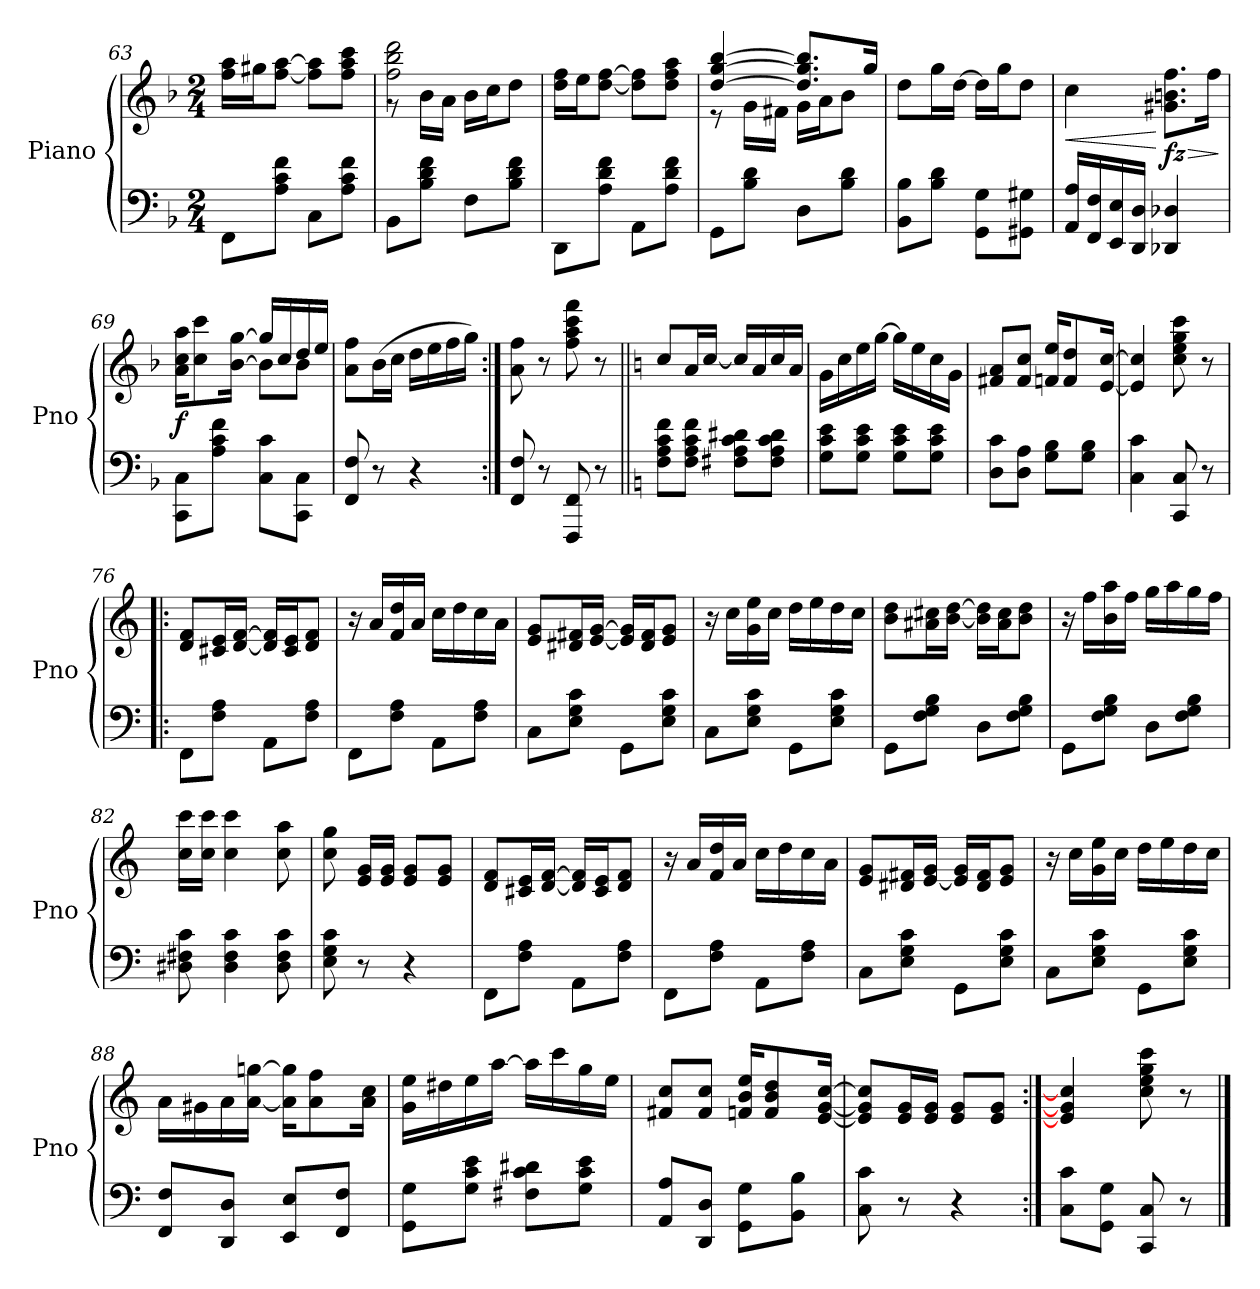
**kern	**kern	**dynam
*part1	*part1	*part1
*staff2	*staff1	*staff1/2
*I"Piano	*	*
*I'Pno	*	*
*clefF4	*clefG2	*
*k[b-]	*k[b-]	*
*M2/4	*M2/4	*
=63	=63	=63
8FFL	16ff 16aaLL	.
.	16gg#XJ	.
8A 8c 8fJ	[8ff [8aaJ	.
8CL	8ff] 8aa]L	.
8A 8c 8fJ	8ff 8aa 8cccJ	.
=64	=64	=64
*	*^	*
8BB-L	2ff\ 2bb-\ 2ddd\	8rg	.
8B- 8d 8fJ	.	16b-LL	.
.	.	16aJJ	.
8FL	.	16b-LL	.
.	.	16ccJ	.
8B- 8d 8fJ	.	8ddJ	.
*	*v	*v	*
=65	=65	=65
8DDL	16dd 16ffLL	.
.	16eeJ	.
8A 8d 8fJ	[8dd [8ffJ	.
8AAL	8dd] 8ff]L	.
8A 8d 8fJ	8dd 8ff 8aaJ	.
=66	=66	=66
*	*^	*
8GGL	[4dd [4gg [4bb-	8r	.
8B- 8dJ	.	16gLL	.
.	.	16f#XJJ	.
8DL	8.dd] 8.gg] 8.bb-]L	16gLL	.
.	.	16aJ	.
8B- 8dJ	.	8b-J	.
.	16ggJk	.	.
*	*v	*v	*
=67	=67	=67
8BB- 8B-L	8ddL	.
8B- 8dJ	16ggL	.
.	[16ddJJ	.
8GG\ 8G\L	16ddLL]	.
.	16ggJ	.
8GG#X\ 8G#X\J	8ddJ	.
=68	=68	=68
16AA 16ALL	4cc	<
16FF 16F	.	.
16EE 16E	.	.
16DD 16DJJ	.	.
4DD-X 4D-X	8.g#X 8.bn 8.ffL	[ > fz
.	16ffJk	.
.	.	]
=69	=69	=69
*	*^	*
8CC 8CL	16a 16cc 16aaKL	4ryy	f
.	8cc 8ccc	.	.
8A 8c 8fJ	.	.	.
.	[16b- [16ggJk	.	.
8C\ 8c\L	16ggLL]	8b-L]	.
.	16cc	.	.
8CC\ 8C\J	16dd	8b-J	.
.	16eeJJ	.	.
*	*v	*v	*
=70	=70	=70
8FF 8F	8a 8ffL	.
8r	(16b-L	.
.	16ccJJ	.
4r	16ddLL	.
.	16ee	.
.	16ff	.
.	16ggJJ)	.
=71:|!	=71:|!	=71:|!
8FF 8F	8a 8ff	.
8r	8r	.
8FFF 8FF	8ff 8aa 8ccc 8fff	.
8r	8r	.
=72||	=72||	=72||
*k[]	*k[]	*
8F 8A 8c 8fL	8cc/L	.
8F 8A 8c 8fJ	16a/L	.
.	[16cc/JJ	.
8F#X 8A 8c 8d#XL	16cc/LL]	.
.	16a/	.
8F# 8A 8c 8d#J	16cc/	.
.	16a/JJ	.
=73	=73	=73
8G 8c 8eL	16gLL	.
.	16cc	.
8G 8c 8eJ	16ee	.
.	[16ggJJ	.
8G 8c 8eL	16ggLL]	.
.	16ee	.
8G 8c 8eJ	16cc	.
.	16gJJ	.
=74	=74	=74
8D 8cL	8f#X 8aL	.
8D 8AJ	8f# 8ccJ	.
8G 8BL	16fn 16eeKL	.
.	8f 8dd	.
8G 8BJ	.	.
.	[16e [16ccJk	.
=75	=75	=75
4C 4c	4e] 4cc]	.
8CC 8C	8cc 8ee 8gg 8ccc	.
8r	8r	.
=76!|:	=76!|:	=76!|:
8FF\L	8d 8fL	.
8F\ 8A\J	16c#X 16eL	.
.	[16d [16fJJ	.
8AAL	16d] 16f]LL	.
.	16c# 16eJ	.
8F 8AJ	8d 8fJ	.
=77	=77	=77
8FF\L	16r	.
.	16aLL	.
8F\ 8A\J	16f 16dd	.
.	16aJJ	.
8AAL	16ccLL	.
.	16dd	.
8F 8AJ	16cc	.
.	16aJJ	.
=78	=78	=78
8CL	8e 8gL	.
8E 8G 8cJ	16d#X 16f#XL	.
.	[16e [16gJJ	.
8GGL	16e] 16g]LL	.
.	16d# 16f#J	.
8E 8G 8cJ	8e 8gJ	.
=79	=79	=79
8CL	16r	.
.	16ccLL	.
8E 8G 8cJ	16g 16ee	.
.	16ccJJ	.
8GGL	16ddLL	.
.	16ee	.
8E 8G 8cJ	16dd	.
.	16ccJJ	.
=80	=80	=80
8GG\L	8b 8ddL	.
8F\ 8G\ 8B\J	16a#X 16cc#XL	.
.	[16b [16ddJJ	.
8DL	16b] 16dd]LL	.
.	16a# 16cc#J	.
8F 8G 8BJ	8b 8ddJ	.
=81	=81	=81
8GG\L	16r	.
.	16ffLL	.
8F\ 8G\ 8B\J	16b 16aa	.
.	16ffJJ	.
8DL	16ggLL	.
.	16aa	.
8F 8G 8BJ	16gg	.
.	16ffJJ	.
=82	=82	=82
8D#X 8F#X 8c	16cc 16cccLL	.
.	16cc 16cccJJ	.
4D# 4F# 4c	4cc 4ccc	.
8D# 8F# 8c	8cc 8aa	.
=83	=83	=83
8E 8G 8c	8cc 8gg	.
8r	16e 16gLL	.
.	16e 16gJJ	.
4r	8e 8gL	.
.	8e 8gJ	.
=84	=84	=84
8FF\L	8d 8fL	.
8F\ 8A\J	16c#X 16eL	.
.	[16d [16fJJ	.
8AAL	16d] 16f]LL	.
.	16c# 16eJ	.
8F 8AJ	8d 8fJ	.
=85	=85	=85
8FF\L	16r	.
.	16aLL	.
8F\ 8A\J	16f 16dd	.
.	16aJJ	.
8AAL	16ccLL	.
.	16dd	.
8F 8AJ	16cc	.
.	16aJJ	.
=86	=86	=86
8CL	8e 8gL	.
8E 8G 8cJ	16d#X 16f#XL	.
.	[16e 16gJJ	.
8GGL	16e] 16gLL	.
.	16d# 16f#J	.
8E 8G 8cJ	8e 8gJ	.
=87	=87	=87
8CL	16r	.
.	16ccLL	.
8E 8G 8cJ	16g 16ee	.
.	16ccJJ	.
8GGL	16ddLL	.
.	16ee	.
8E 8G 8cJ	16dd	.
.	16ccJJ	.
=88	=88	=88
8FF 8FL	16a\LL	.
.	16g#X\	.
8DD 8DJ	16a\	.
.	[16a\ [16ggn\JJ	.
8EE 8EL	16a] 16gg]KL	.
.	8a 8ff	.
8FF 8FJ	.	.
.	16a 16ccJk	.
=89	=89	=89
8GG 8GL	16g 16eeLL	.
.	16dd#X	.
8G 8c 8eJ	16ee	.
.	[16aaJJ	.
8F#X 8c 8d#XL	16aaLL]	.
.	16ccc	.
8G 8c 8eJ	16gg	.
.	16eeJJ	.
=90	=90	=90
8AA 8AL	8f#X 8ccL	.
8DD 8DJ	8f# 8ccJ	.
8GG 8GL	16fn 16b 16eeKL	.
.	8f 8b 8dd	.
8BB 8BJ	.	.
.	[16e [16g [16ccJk	.
=91	=91	=91
8C 8c	8e] 8g] 8cc]L	.
8r	16e 16gL	.
.	16e 16gJJ	.
4r	8e 8gL	.
.	8e 8gJ	.
=92:|!	=92:|!	=92:|!
8C 8cL	4e] 4g] 4cc]	.
8GG 8GJ	.	.
8CC 8C	8cc 8ee 8gg 8ccc	.
8r	8r	.
==	==	==
*-	*-	*-
